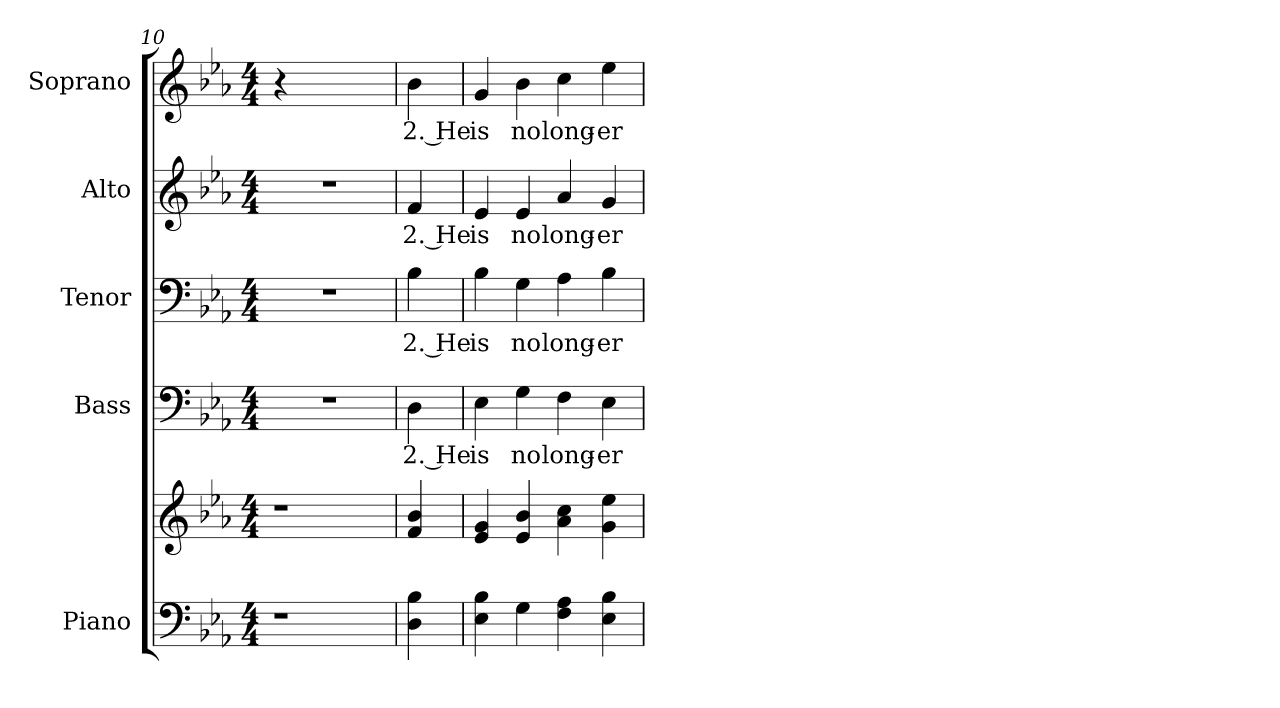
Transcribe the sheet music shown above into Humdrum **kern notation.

**kern	**kern	**kern	**text	**kern	**text	**kern	**text	**kern	**text
*part5	*part5	*part4	*part4	*part3	*part3	*part2	*part2	*part1	*part1
*staff6	*staff5	*staff4	*staff4	*staff3	*staff3	*staff2	*staff2	*staff1	*staff1
*I"Piano	*	*I"Bass	*	*I"Tenor	*	*I"Alto	*	*I"Soprano	*
*I'Pno.	*	*I'B.	*	*I'T.	*	*I'A.	*	*I'S.	*
!!LO:PB:g=z
*clefF4	*clefG2	*clefF4	*	*clefF4	*	*clefG2	*	*clefG2	*
*k[b-e-a-]	*k[b-e-a-]	*k[b-e-a-]	*	*k[b-e-a-]	*	*k[b-e-a-]	*	*k[b-e-a-]	*
*E-:	*E-:	*E-:	*	*E-:	*	*E-:	*	*E-:	*
*M4/4	*M4/4	*M4/4	*	*M4/4	*	*M4/4	*	*M4/4	*
=10	=10	=10	=10	=10	=10	=10	=10	=10	=10
!LO:N:vis=1	!LO:N:vis=1	!LO:N:vis=1	!	!LO:N:vis=1	!	!LO:N:vis=1	!	!	!
4r	4r	1r	.	1r	.	1r	.	4r	.
2.ryy	2.ryy	.	.	.	.	.	.	2.ryy	.
=11	=11	=11	=11	=11	=11	=11	=11	=11	=11
!	!	!	!LO:LY:b:color=#000000	!	!	!	!	!	!
!	!	!	!	!	!LO:LY:b:color=#000000	!	!	!	!
!	!	!	!	!	!	!	!LO:LY:b:color=#000000	!	!
!	!	!	!	!	!	!	!	!	!LO:LY:b:color=#000000
4Di\ 4B-i	4fi/ 4b-i	4Di\	2. He	4B-i\	2. He	4fi/	2. He	4b-i\	2. He
=12	=12	=12	=12	=12	=12	=12	=12	=12	=12
!	!	!	!LO:LY:b:color=#000000	!	!	!	!	!	!
!	!	!	!	!	!LO:LY:b:color=#000000	!	!	!	!
!	!	!	!	!	!	!	!LO:LY:b:color=#000000	!	!
!	!	!	!	!	!	!	!	!	!LO:LY:b:color=#000000
4E-i\ 4B-i	4e-i/ 4gi	4E-i\	is	4B-i\	is	4e-i/	is	4gi/	is
!	!	!	!LO:LY:b:color=#000000	!	!	!	!	!	!
!	!	!	!	!	!LO:LY:b:color=#000000	!	!	!	!
!	!	!	!	!	!	!	!LO:LY:b:color=#000000	!	!
!	!	!	!	!	!	!	!	!	!LO:LY:b:color=#000000
4Gi\	4e-i/ 4b-i	4Gi\	no	4Gi\	no	4e-i/	no	4b-i\	no
!	!	!	!LO:LY:b:color=#000000	!	!	!	!	!	!
!	!	!	!	!	!LO:LY:b:color=#000000	!	!	!	!
!	!	!	!	!	!	!	!LO:LY:b:color=#000000	!	!
!	!	!	!	!	!	!	!	!	!LO:LY:b:color=#000000
4Fi\ 4A-i	4a-i\ 4cci	4Fi\	long-	4A-i\	long-	4a-i/	long-	4cci\	long-
!	!	!	!LO:LY:b:color=#000000	!	!	!	!	!	!
!	!	!	!	!	!LO:LY:b:color=#000000	!	!	!	!
!	!	!	!	!	!	!	!LO:LY:b:color=#000000	!	!
!	!	!	!	!	!	!	!	!	!LO:LY:b:color=#000000
4E-i\ 4B-i	4gi\ 4ee-i	4E-i\	-er	4B-i\	-er	4gi/	-er	4ee-i\	-er
=	=	=	=	=	=	=	=	=	=
*-	*-	*-	*-	*-	*-	*-	*-	*-	*-
